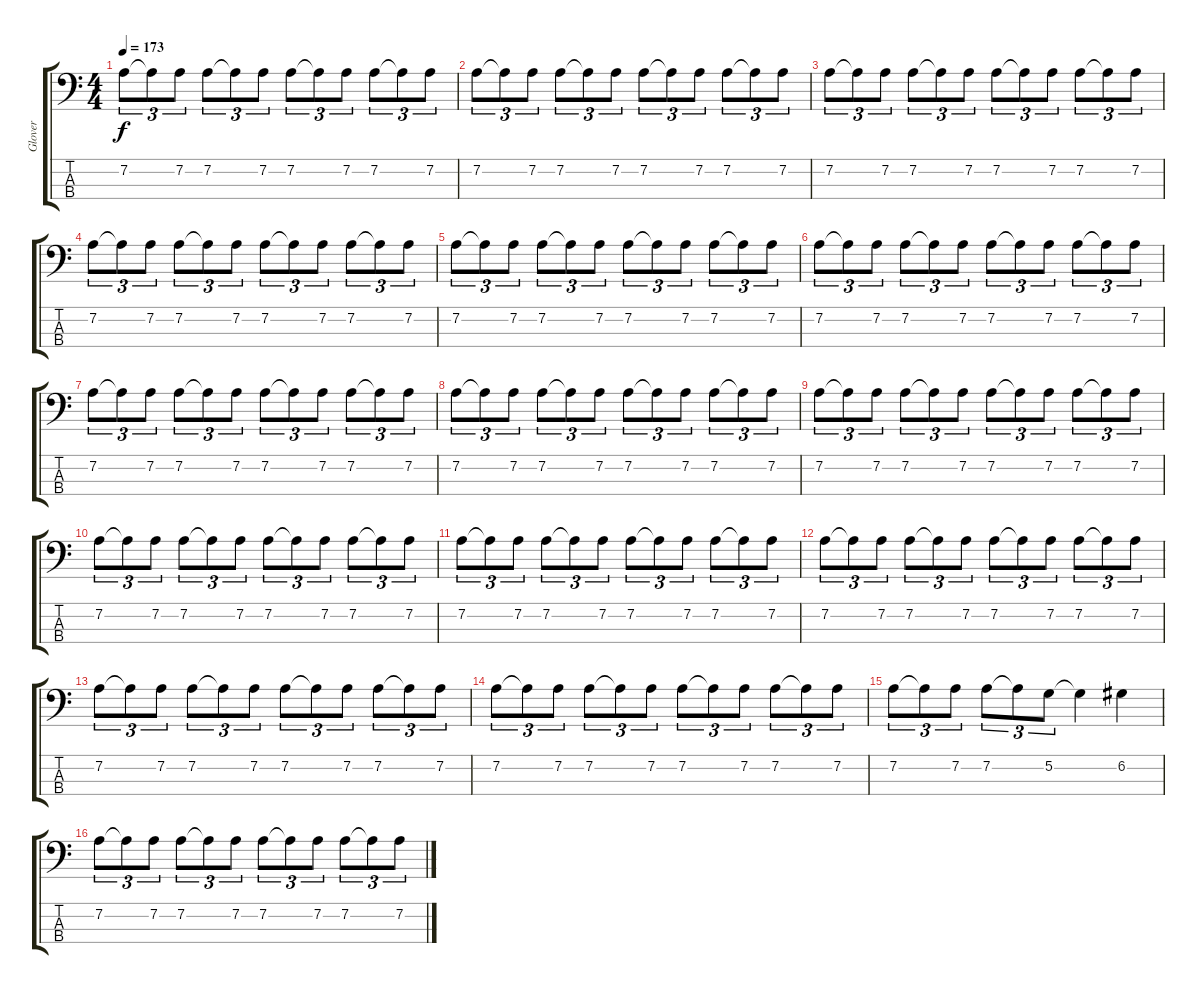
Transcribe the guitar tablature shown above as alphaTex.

\track ("Glover" "Glover") {instrument electricbassfinger}
\staff {score tabs}
\tuning (G2 D2 A1 E1) {hide}
\ts (4 4)
\tempo 173
\clef f4
\ks c
7.2.8{tu (3 2) dy f} 7.2{t}.8{tu (3 2)} 7.2.8{tu (3 2)} 7.2.8{tu (3 2)} 7.2{t}.8{tu (3 2)} 7.2.8{tu (3 2)} 7.2.8{tu (3 2)} 7.2{t}.8{tu (3 2)} 7.2.8{tu (3 2)} 7.2.8{tu (3 2)} 7.2{t}.8{tu (3 2)} 7.2.8{tu (3 2)} |
7.2.8{tu (3 2)} 7.2{t}.8{tu (3 2)} 7.2.8{tu (3 2)} 7.2.8{tu (3 2)} 7.2{t}.8{tu (3 2)} 7.2.8{tu (3 2)} 7.2.8{tu (3 2)} 7.2{t}.8{tu (3 2)} 7.2.8{tu (3 2)} 7.2.8{tu (3 2)} 7.2{t}.8{tu (3 2)} 7.2.8{tu (3 2)} |
7.2.8{tu (3 2)} 7.2{t}.8{tu (3 2)} 7.2.8{tu (3 2)} 7.2.8{tu (3 2)} 7.2{t}.8{tu (3 2)} 7.2.8{tu (3 2)} 7.2.8{tu (3 2)} 7.2{t}.8{tu (3 2)} 7.2.8{tu (3 2)} 7.2.8{tu (3 2)} 7.2{t}.8{tu (3 2)} 7.2.8{tu (3 2)} |
7.2.8{tu (3 2)} 7.2{t}.8{tu (3 2)} 7.2.8{tu (3 2)} 7.2.8{tu (3 2)} 7.2{t}.8{tu (3 2)} 7.2.8{tu (3 2)} 7.2.8{tu (3 2)} 7.2{t}.8{tu (3 2)} 7.2.8{tu (3 2)} 7.2.8{tu (3 2)} 7.2{t}.8{tu (3 2)} 7.2.8{tu (3 2)} |
7.2.8{tu (3 2)} 7.2{t}.8{tu (3 2)} 7.2.8{tu (3 2)} 7.2.8{tu (3 2)} 7.2{t}.8{tu (3 2)} 7.2.8{tu (3 2)} 7.2.8{tu (3 2)} 7.2{t}.8{tu (3 2)} 7.2.8{tu (3 2)} 7.2.8{tu (3 2)} 7.2{t}.8{tu (3 2)} 7.2.8{tu (3 2)} |
7.2.8{tu (3 2)} 7.2{t}.8{tu (3 2)} 7.2.8{tu (3 2)} 7.2.8{tu (3 2)} 7.2{t}.8{tu (3 2)} 7.2.8{tu (3 2)} 7.2.8{tu (3 2)} 7.2{t}.8{tu (3 2)} 7.2.8{tu (3 2)} 7.2.8{tu (3 2)} 7.2{t}.8{tu (3 2)} 7.2.8{tu (3 2)} |
7.2.8{tu (3 2)} 7.2{t}.8{tu (3 2)} 7.2.8{tu (3 2)} 7.2.8{tu (3 2)} 7.2{t}.8{tu (3 2)} 7.2.8{tu (3 2)} 7.2.8{tu (3 2)} 7.2{t}.8{tu (3 2)} 7.2.8{tu (3 2)} 7.2.8{tu (3 2)} 7.2{t}.8{tu (3 2)} 7.2.8{tu (3 2)} |
7.2.8{tu (3 2)} 7.2{t}.8{tu (3 2)} 7.2.8{tu (3 2)} 7.2.8{tu (3 2)} 7.2{t}.8{tu (3 2)} 7.2.8{tu (3 2)} 7.2.8{tu (3 2)} 7.2{t}.8{tu (3 2)} 7.2.8{tu (3 2)} 7.2.8{tu (3 2)} 7.2{t}.8{tu (3 2)} 7.2.8{tu (3 2)} |
7.2.8{tu (3 2)} 7.2{t}.8{tu (3 2)} 7.2.8{tu (3 2)} 7.2.8{tu (3 2)} 7.2{t}.8{tu (3 2)} 7.2.8{tu (3 2)} 7.2.8{tu (3 2)} 7.2{t}.8{tu (3 2)} 7.2.8{tu (3 2)} 7.2.8{tu (3 2)} 7.2{t}.8{tu (3 2)} 7.2.8{tu (3 2)} |
7.2.8{tu (3 2)} 7.2{t}.8{tu (3 2)} 7.2.8{tu (3 2)} 7.2.8{tu (3 2)} 7.2{t}.8{tu (3 2)} 7.2.8{tu (3 2)} 7.2.8{tu (3 2)} 7.2{t}.8{tu (3 2)} 7.2.8{tu (3 2)} 7.2.8{tu (3 2)} 7.2{t}.8{tu (3 2)} 7.2.8{tu (3 2)} |
7.2.8{tu (3 2)} 7.2{t}.8{tu (3 2)} 7.2.8{tu (3 2)} 7.2.8{tu (3 2)} 7.2{t}.8{tu (3 2)} 7.2.8{tu (3 2)} 7.2.8{tu (3 2)} 7.2{t}.8{tu (3 2)} 7.2.8{tu (3 2)} 7.2.8{tu (3 2)} 7.2{t}.8{tu (3 2)} 7.2.8{tu (3 2)} |
7.2.8{tu (3 2)} 7.2{t}.8{tu (3 2)} 7.2.8{tu (3 2)} 7.2.8{tu (3 2)} 7.2{t}.8{tu (3 2)} 7.2.8{tu (3 2)} 7.2.8{tu (3 2)} 7.2{t}.8{tu (3 2)} 7.2.8{tu (3 2)} 7.2.8{tu (3 2)} 7.2{t}.8{tu (3 2)} 7.2.8{tu (3 2)} |
7.2.8{tu (3 2)} 7.2{t}.8{tu (3 2)} 7.2.8{tu (3 2)} 7.2.8{tu (3 2)} 7.2{t}.8{tu (3 2)} 7.2.8{tu (3 2)} 7.2.8{tu (3 2)} 7.2{t}.8{tu (3 2)} 7.2.8{tu (3 2)} 7.2.8{tu (3 2)} 7.2{t}.8{tu (3 2)} 7.2.8{tu (3 2)} |
7.2.8{tu (3 2)} 7.2{t}.8{tu (3 2)} 7.2.8{tu (3 2)} 7.2.8{tu (3 2)} 7.2{t}.8{tu (3 2)} 7.2.8{tu (3 2)} 7.2.8{tu (3 2)} 7.2{t}.8{tu (3 2)} 7.2.8{tu (3 2)} 7.2.8{tu (3 2)} 7.2{t}.8{tu (3 2)} 7.2.8{tu (3 2)} |
7.2.8{tu (3 2)} 7.2{t}.8{tu (3 2)} 7.2.8{tu (3 2)} 7.2.8{tu (3 2)} 7.2{t}.8{tu (3 2)} 5.2.8{tu (3 2)} 5.2{t}.4 6.2.4 |
7.2.8{tu (3 2)} 7.2{t}.8{tu (3 2)} 7.2.8{tu (3 2)} 7.2.8{tu (3 2)} 7.2{t}.8{tu (3 2)} 7.2.8{tu (3 2)} 7.2.8{tu (3 2)} 7.2{t}.8{tu (3 2)} 7.2.8{tu (3 2)} 7.2.8{tu (3 2)} 7.2{t}.8{tu (3 2)} 7.2.8{tu (3 2)}
